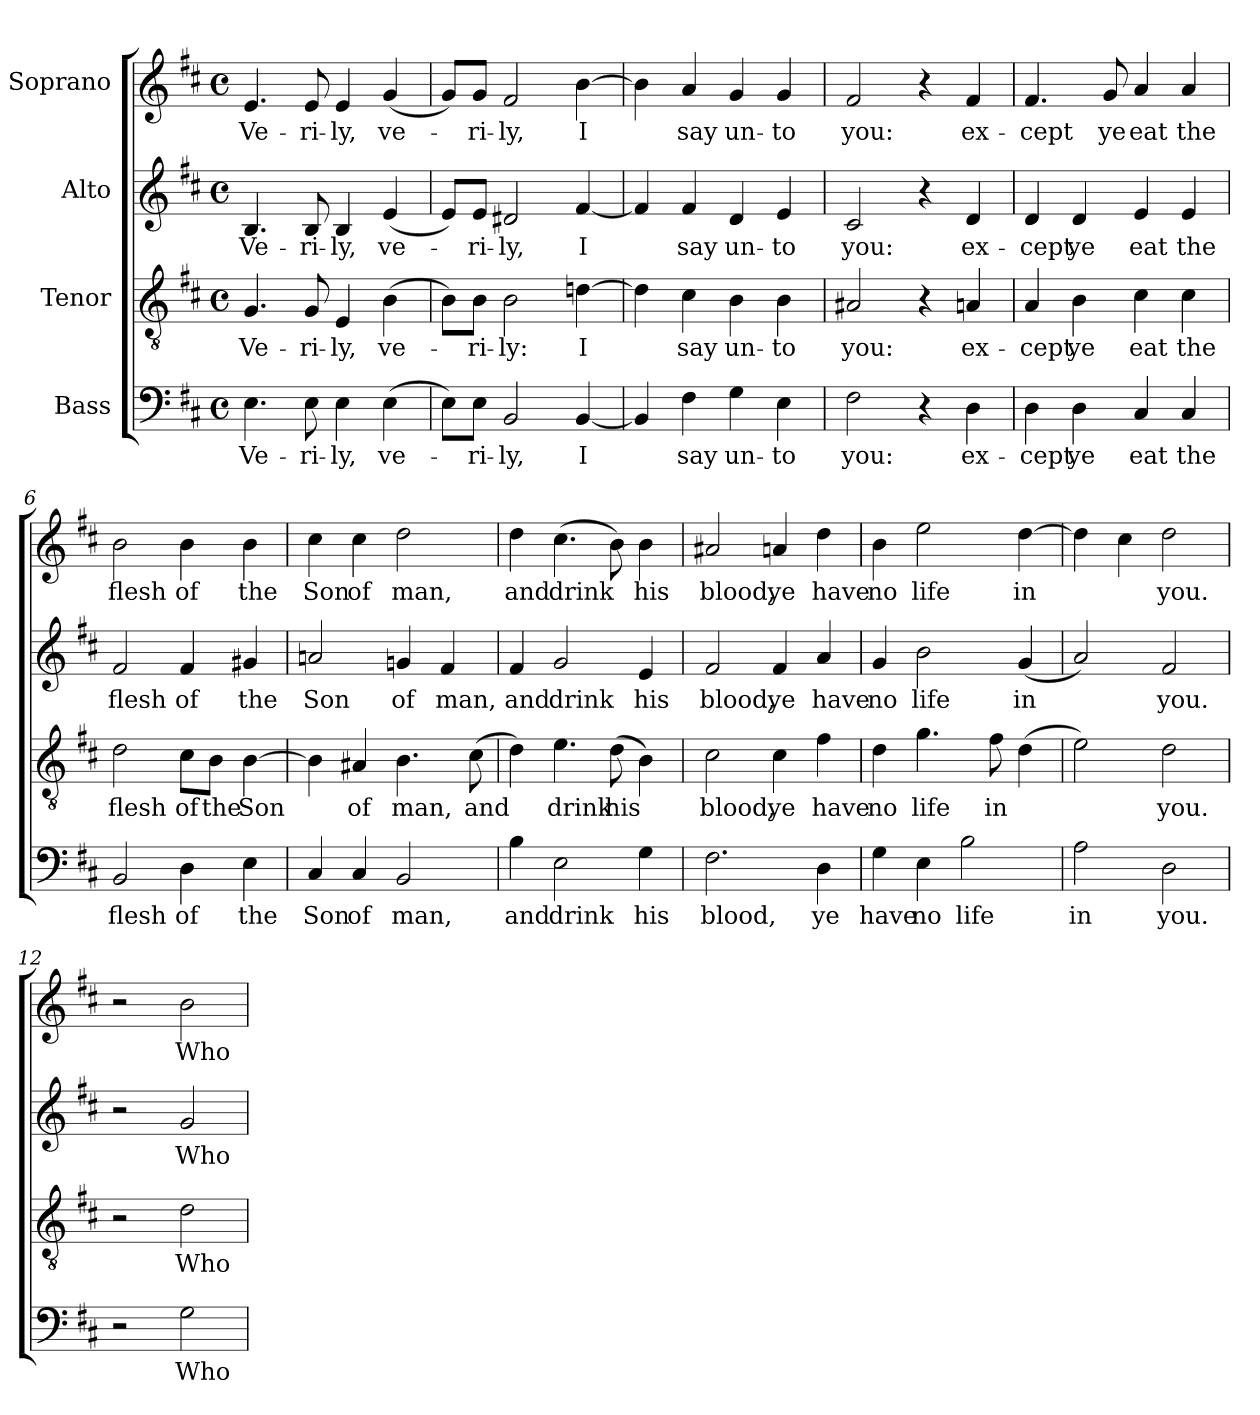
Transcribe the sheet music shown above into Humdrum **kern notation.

**kern	**text	**kern	**text	**kern	**text	**kern	**text
*part4	*part4	*part3	*part3	*part2	*part2	*part1	*part1
*staff4	*staff4	*staff3	*staff3	*staff2	*staff2	*staff1	*staff1
*I"Bass	*	*I"Tenor	*	*I"Alto	*	*I"Soprano	*
*clefF4	*	*clefGv2	*	*clefG2	*	*clefG2	*
*k[f#c#]	*	*k[f#c#]	*	*k[f#c#]	*	*k[f#c#]	*
*D:	*	*D:	*	*D:	*	*D:	*
*M4/4	*	*M4/4	*	*M4/4	*	*M4/4	*
*met(c)	*	*met(c)	*	*met(c)	*	*met(c)	*
=1	=1	=1	=1	=1	=1	=1	=1
4.E\	Ve-	4.G/	Ve-	4.B/	Ve-	4.e/	Ve-
8E\	-ri-	8G/	-ri-	8B/	-ri-	8e/	-ri-
4E\	-ly,	4E/	-ly,	4B/	-ly,	4e/	-ly,
(4E\	ve-	(4B\	ve-	(4e/	ve-	(4g/	ve-
=2	=2	=2	=2	=2	=2	=2	=2
8E\L)	.	8B\L)	.	8e/L)	.	8g/L)	.
8E\J	-ri-	8B\J	-ri-	8e/J	-ri-	8g/J	-ri-
2BB/	-ly,	2B\	-ly:	2d#X/	-ly,	2f#/	-ly,
[4BB/	I	[4dn\	I	[4f#/	I	[4b\	I
=3	=3	=3	=3	=3	=3	=3	=3
4BB/]	.	4d\]	.	4f#/]	.	4b\]	.
4F#\	say	4c#\	say	4f#/	say	4a/	say
4G\	un-	4B\	un-	4d/	un-	4g/	un-
4E\	-to	4B\	-to	4e/	-to	4g/	-to
=4	=4	=4	=4	=4	=4	=4	=4
2F#\	you:	2A#X/	you:	2c#/	you:	2f#/	you:
4r	.	4r	.	4r	.	4r	.
4D\	ex-	4An/	ex-	4d/	ex-	4f#/	ex-
=5	=5	=5	=5	=5	=5	=5	=5
4D\	-cept	4A/	-cept	4d/	-cept	4.f#/	-cept
4D\	ye	4B\	ye	4d/	ye	.	.
.	.	.	.	.	.	8g/	ye
4C#/	eat	4c#\	eat	4e/	eat	4a/	eat
4C#/	the	4c#\	the	4e/	the	4a/	the
!!LO:LB:g=z
=6	=6	=6	=6	=6	=6	=6	=6
2BB/	flesh	2d\	flesh	2f#/	flesh	2b\	flesh
4D\	of	8c#\L	of	4f#/	of	4b\	of
.	.	8B\J	the	.	.	.	.
4E\	the	[4B\	Son	4g#X/	the	4b\	the
=7	=7	=7	=7	=7	=7	=7	=7
4C#/	Son	4B\]	.	2an/	Son	4cc#\	Son
4C#/	of	4A#X/	of	.	.	4cc#\	of
2BB/	man,	4.B\	man,	4gn/	of	2dd\	man,
.	.	.	.	4f#/	man,	.	.
.	.	(8c#\	and	.	.	.	.
=8	=8	=8	=8	=8	=8	=8	=8
4B\	and	4d\)	.	4f#/	and	4dd\	and
2E\	drink	4.e\	drink	2g/	drink	(4.cc#\	drink
.	.	(8d\	his	.	.	8b\)	.
4G\	his	4B\)	.	4e/	his	4b\	his
=9	=9	=9	=9	=9	=9	=9	=9
2.F#\	blood,	2c#\	blood,	2f#/	blood,	2a#X/	blood,
.	.	4c#\	ye	4f#/	ye	4an/	ye
4D\	ye	4f#\	have	4a/	have	4dd\	have
=10	=10	=10	=10	=10	=10	=10	=10
4G\	have	4d\	no	4g/	no	4b\	no
4E\	no	4.g\	life	2b\	life	2ee\	life
2B\	life	.	.	.	.	.	.
.	.	8f#\	in	.	.	.	.
.	.	(4d\	.	(4g/	in	[4dd\	in
!!LO:PB:g=z
=11	=11	=11	=11	=11	=11	=11	=11
2A\	in	2e\)	.	2a/)	.	4dd\]	.
.	.	.	.	.	.	4cc#\	.
2D\	you.	2d\	you.	2f#/	you.	2dd\	you.
=12	=12	=12	=12	=12	=12	=12	=12
2r	.	2r	.	2r	.	2r	.
2G\	Who	2d\	Who	2g/	Who	2b\	Who
=	=	=	=	=	=	=	=
*-	*-	*-	*-	*-	*-	*-	*-
